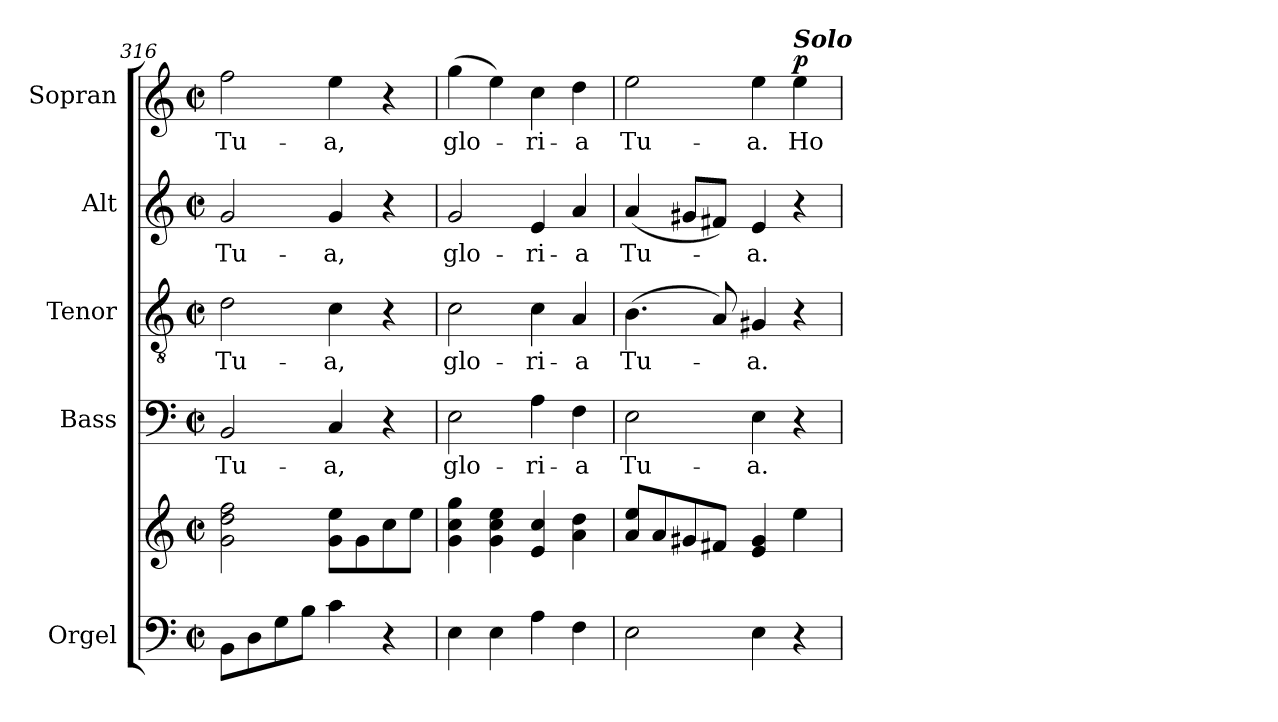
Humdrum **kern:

**kern	**kern	**kern	**text	**kern	**text	**kern	**text	**kern	**text	**dynam
*part5	*part5	*part4	*part4	*part3	*part3	*part2	*part2	*part1	*part1	*part1
*staff6	*staff5	*staff4	*staff4	*staff3	*staff3	*staff2	*staff2	*staff1	*staff1	*staff1
*I"Orgel	*	*I"Bass	*	*I"Tenor	*	*I"Alt	*	*I"Sopran	*	*
*I'Org.	*	*I'B.	*	*I'T.	*	*I'A.	*	*I'S.	*	*
*clefF4	*clefG2	*clefF4	*	*clefGv2	*	*clefG2	*	*clefG2	*	*
*k[]	*k[]	*k[]	*	*k[]	*	*k[]	*	*k[]	*	*
*C:	*C:	*C:	*	*C:	*	*C:	*	*C:	*	*
*M2/2	*M2/2	*M2/2	*	*M2/2	*	*M2/2	*	*M2/2	*	*
*met(c|)	*met(c|)	*met(c|)	*	*met(c|)	*	*met(c|)	*	*met(c|)	*	*
=316	=316	=316	=316	=316	=316	=316	=316	=316	=316	=316
!	!	!	!LO:LY:b	!	!LO:LY:b	!	!LO:LY:b	!	!LO:LY:b	!
8BB\L	2g\ 2dd\ 2ff\	2BB/	Tu-	2d\	Tu-	2g/	Tu-	2ff\	Tu-	.
8D\	.	.	.	.	.	.	.	.	.	.
8G\	.	.	.	.	.	.	.	.	.	.
8B\J	.	.	.	.	.	.	.	.	.	.
!	!	!	!LO:LY:b	!	!LO:LY:b	!	!LO:LY:b	!	!LO:LY:b	!
4c\	8g\ 8ee\L	4C/	-a,	4c\	-a,	4g/	-a,	4ee\	-a,	.
.	8g\	.	.	.	.	.	.	.	.	.
4r	8cc\	4r	.	4r	.	4r	.	4r	.	.
.	8ee\J	.	.	.	.	.	.	.	.	.
!!LO:LB:g=z
=317	=317	=317	=317	=317	=317	=317	=317	=317	=317	=317
!	!	!	!LO:LY:b	!	!LO:LY:b	!	!LO:LY:b	!	!LO:LY:b	!
4E\	4g\ 4cc\ 4gg\	2E\	glo-	2c\	glo-	2g/	glo-	(>4gg\	glo-	.
4E\	4g\ 4cc\ 4ee\	.	.	.	.	.	.	4ee\)	.	.
!	!	!	!LO:LY:b	!	!LO:LY:b	!	!LO:LY:b	!	!LO:LY:b	!
4A\	4e/ 4cc/	4A\	-ri-	4c\	-ri-	4e/	-ri-	4cc\	-ri-	.
!	!	!	!LO:LY:b	!	!LO:LY:b	!	!LO:LY:b	!	!LO:LY:b	!
4F\	4a\ 4dd\	4F\	-a	4A/	-a	4a/	-a	4dd\	-a	.
=318	=318	=318	=318	=318	=318	=318	=318	=318	=318	=318
!	!	!	!LO:LY:b	!	!LO:LY:b	!	!LO:LY:b	!	!LO:LY:b	!
2E\	8a/ 8ee/L	2E\	Tu-	(>4.B\	Tu-	(<4a/	Tu-	2ee\	Tu-	.
.	8a/	.	.	.	.	.	.	.	.	.
.	8g#X/	.	.	.	.	8g#X/L	.	.	.	.
.	8f#X/J	.	.	8A/)	.	8f#X/J)	.	.	.	.
!	!	!	!LO:LY:b	!	!LO:LY:b	!	!LO:LY:b	!	!LO:LY:b	!
4E\	4e/ 4g#/	4E\	-a.	4G#X/	-a.	4e/	-a.	4ee\	-a.	.
!	!	!	!	!	!	!	!	!LO:TX:a:Bi:t=Solo	!	!
!	!	!	!	!	!	!	!	!	!LO:LY:b	!LO:DY:a
4r	4ee\	4r	.	4r	.	4r	.	4ee\	Ho-	p
=	=	=	=	=	=	=	=	=	=	=
*-	*-	*-	*-	*-	*-	*-	*-	*-	*-	*-
